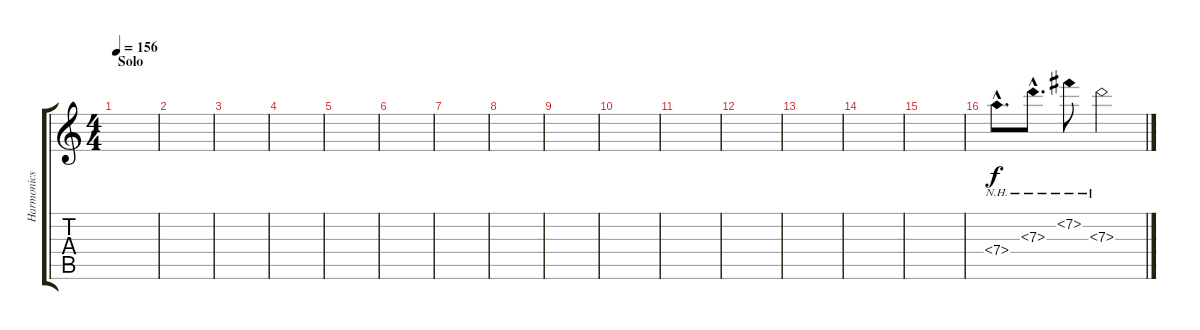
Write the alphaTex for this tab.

\track ("Harmonics (Jero)" "Harmonics ") {instrument distortionguitar}
\staff {score tabs}
\tuning (E4 B3 G3 D3 A2 E2) {hide}
\ts (4 4)
\section ("" "Solo")
\tempo 156
\clef g2
\ks c
|
|
|
|
|
|
|
|
|
|
|
|
|
|
|
7.4{nh hac}.8{d} 7.3{nh hac}.8{d} 7.2{nh}.8 7.3{nh}.2
